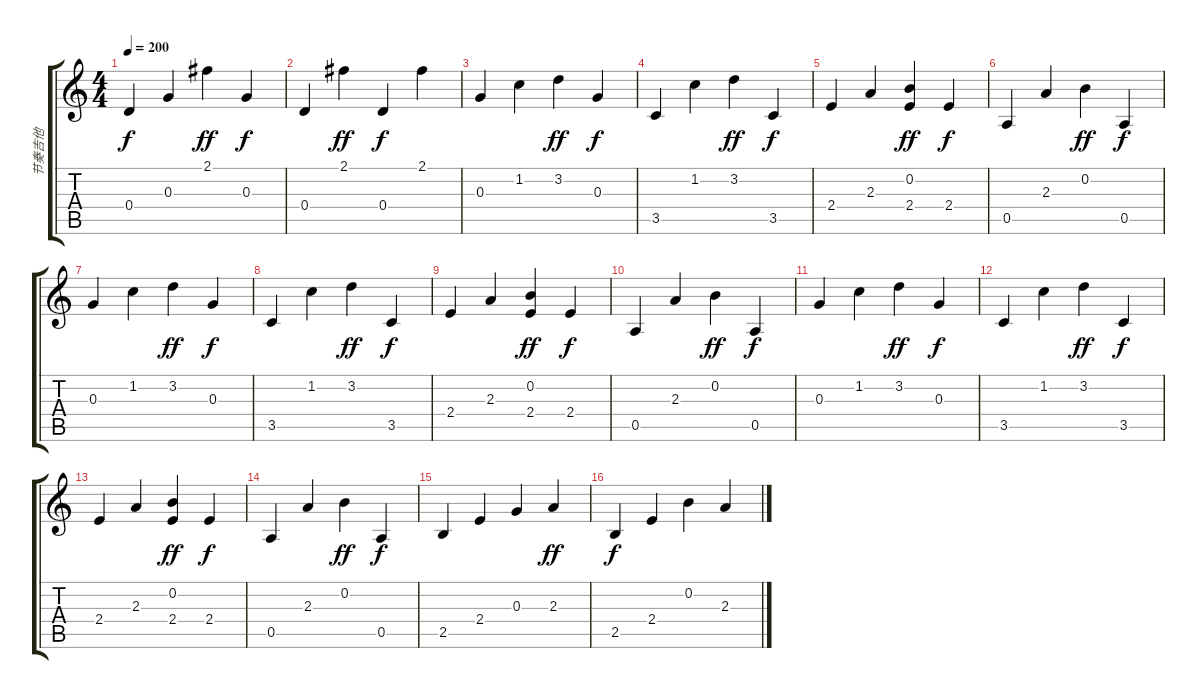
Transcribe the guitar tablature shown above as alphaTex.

\track ("节奏吉他" "节奏吉他") {instrument acousticguitarsteel}
\staff {score tabs}
\tuning (E4 B3 G3 D3 A2 E2) {hide}
\ts (4 4)
\tempo 200
\clef g2
\ks c
0.4.4{dy f} 0.3.4 2.1.4{dy ff} 0.3.4{dy f} |
0.4.4 2.1.4{dy ff} 0.4.4{dy f} 2.1.4 |
0.3.4 1.2.4 3.2.4{dy ff} 0.3.4{dy f} |
3.5.4 1.2.4 3.2.4{dy ff} 3.5.4{dy f} |
2.4.4 2.3.4 (0.2 2.4).4{dy ff} 2.4.4{dy f} |
0.5.4 2.3.4 0.2.4{dy ff} 0.5.4{dy f} |
0.3.4 1.2.4 3.2.4{dy ff} 0.3.4{dy f} |
3.5.4 1.2.4 3.2.4{dy ff} 3.5.4{dy f} |
2.4.4 2.3.4 (0.2 2.4).4{dy ff} 2.4.4{dy f} |
0.5.4 2.3.4 0.2.4{dy ff} 0.5.4{dy f} |
0.3.4 1.2.4 3.2.4{dy ff} 0.3.4{dy f} |
3.5.4 1.2.4 3.2.4{dy ff} 3.5.4{dy f} |
2.4.4 2.3.4 (0.2 2.4).4{dy ff} 2.4.4{dy f} |
0.5.4 2.3.4 0.2.4{dy ff} 0.5.4{dy f} |
2.5.4 2.4.4 0.3.4 2.3.4{dy ff} |
2.5.4{dy f} 2.4.4 0.2.4 2.3.4
